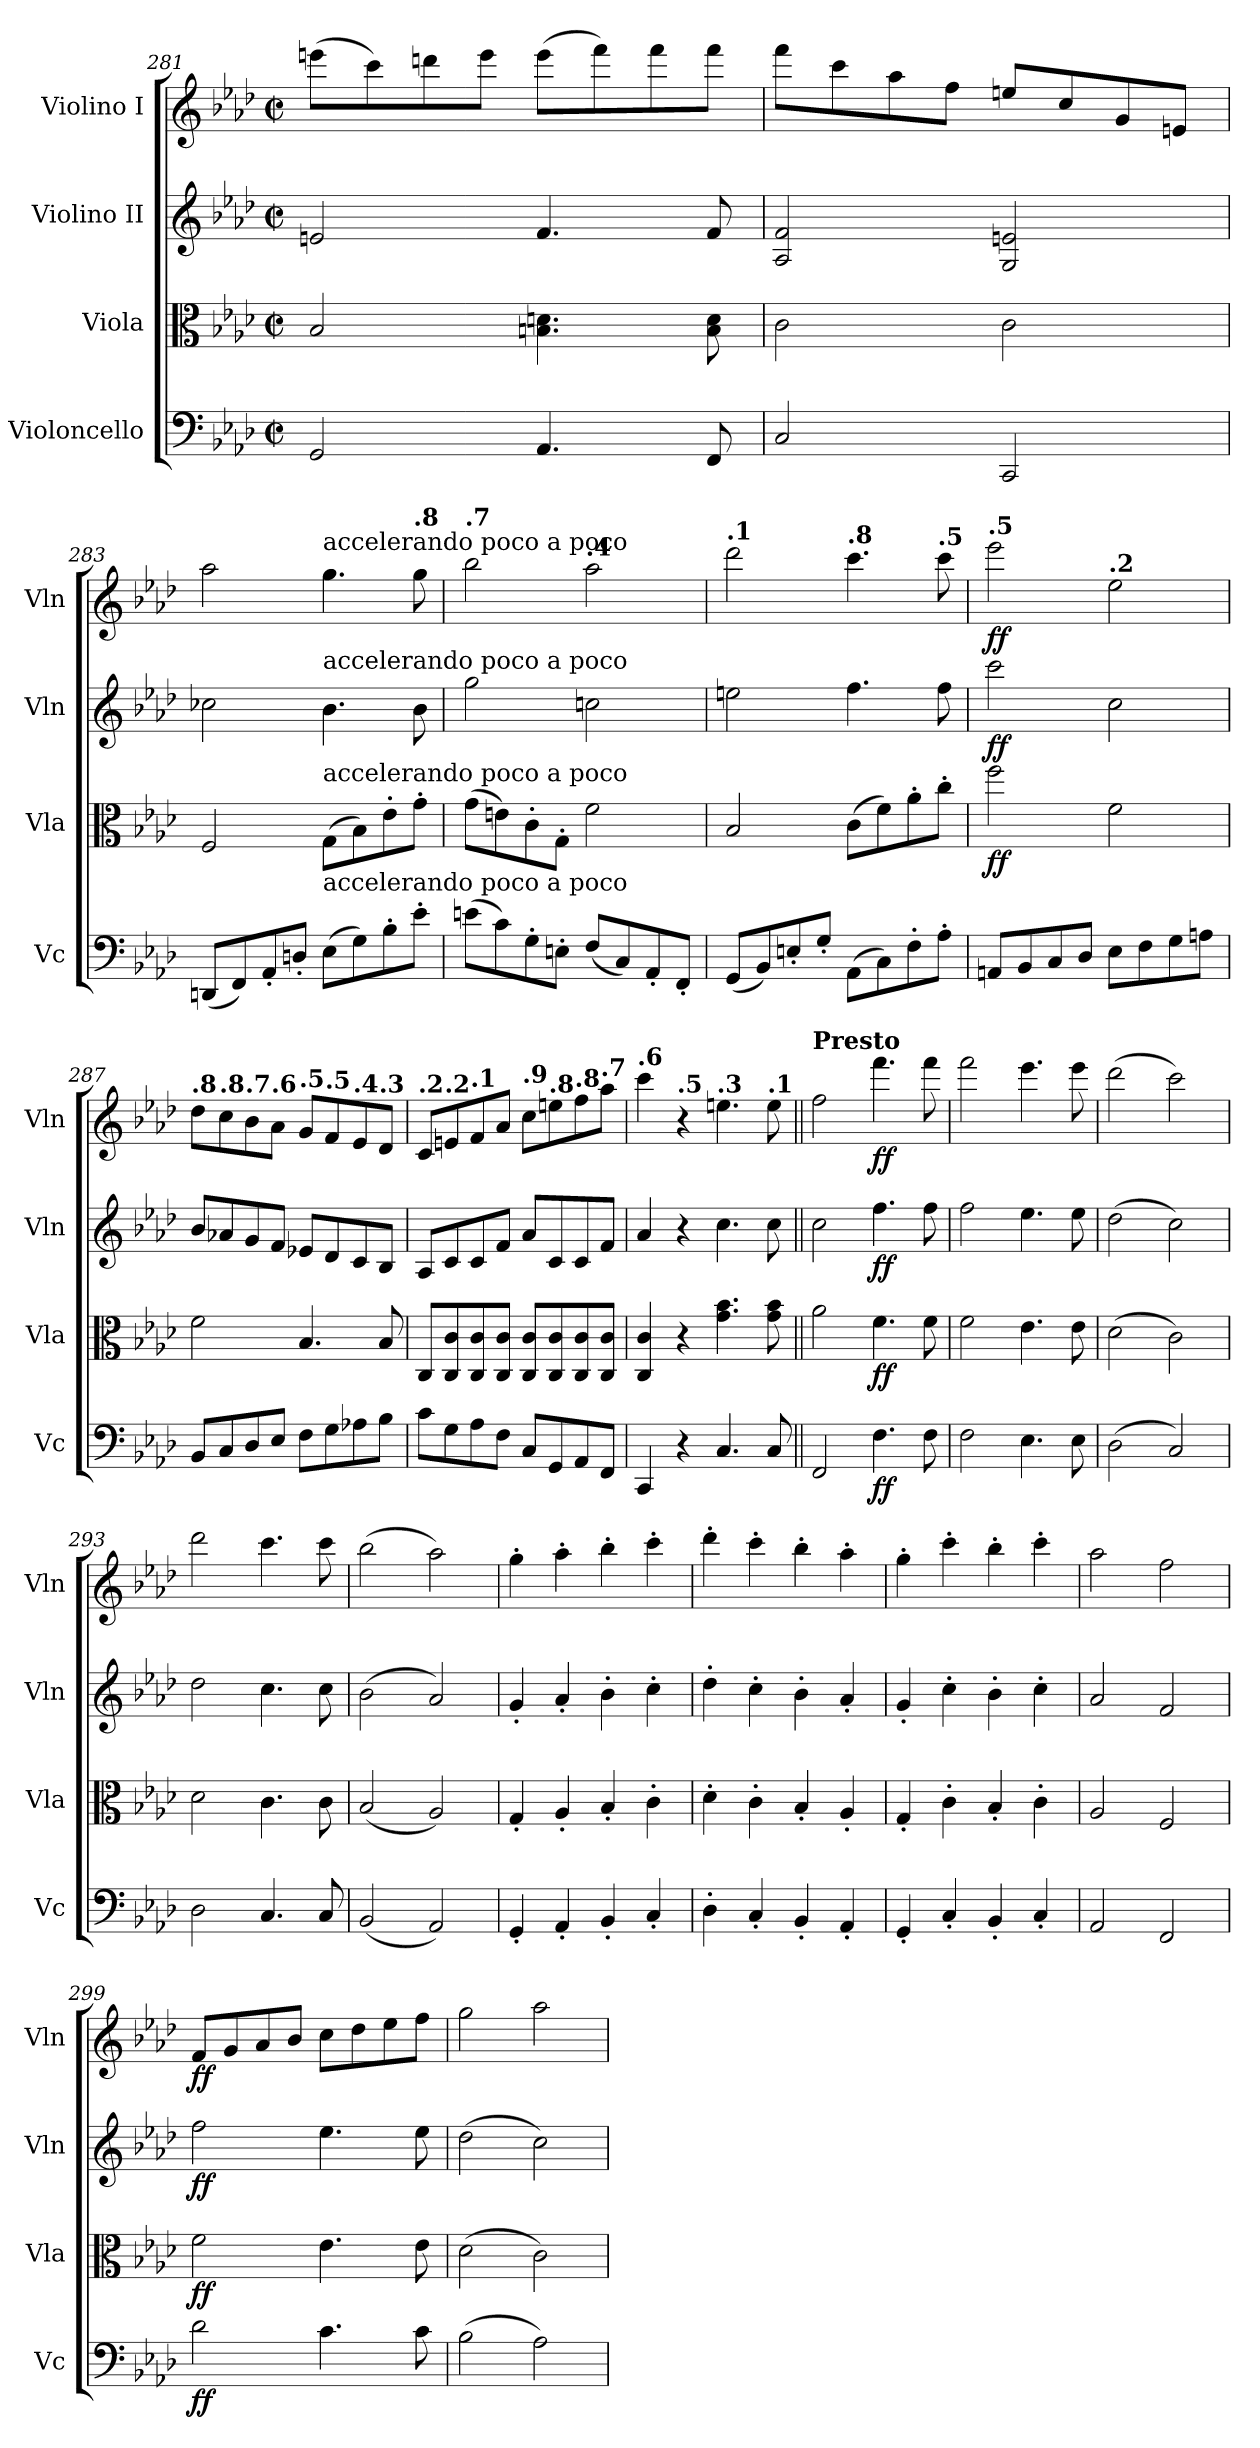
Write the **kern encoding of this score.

**kern	**dynam	**kern	**dynam	**kern	**dynam	**kern	**dynam
*part4	*part4	*part3	*part3	*part2	*part2	*part1	*part1
*staff4	*staff4	*staff3	*staff3	*staff2	*staff2	*staff1	*staff1
*I"Violoncello	*	*I"Viola	*	*I"Violino II	*	*I"Violino I	*
*I'Vc	*	*I'Vla	*	*I'Vln	*	*I'Vln	*
*clefF4	*	*clefC3	*	*clefG2	*	*clefG2	*
*k[b-e-a-d-]	*	*k[b-e-a-d-]	*	*k[b-e-a-d-]	*	*k[b-e-a-d-]	*
*M2/2	*	*M2/2	*	*M2/2	*	*M2/2	*
*met(c|)	*	*met(c|)	*	*met(c|)	*	*met(c|)	*
=281	=281	=281	=281	=281	=281	=281	=281
2GG/	.	2B-/	.	2en/	.	(8eeen\L	.
.	.	.	.	.	.	8ccc\)	.
.	.	.	.	.	.	8dddn\	.
.	.	.	.	.	.	8eee\J	.
!	!LO:DY:b	!	!LO:DY:b	!	!LO:DY:b	!	!LO:DY:b
4.AA-/	other-dynamics	4.Bn\ 4.dn\	other-dynamics	4.f/	other-dynamics	(8eee\L	other-dynamics
.	.	.	.	.	.	8fff\)	.
.	.	.	.	.	.	8fff\	.
8FF/	.	8B\ 8d\	.	8f/	.	8fff\J	.
=282	=282	=282	=282	=282	=282	=282	=282
2C/	.	2c\	.	2A-/ 2f/	.	8fff\L	.
.	.	.	.	.	.	8ccc\	.
.	.	.	.	.	.	8aa-\	.
.	.	.	.	.	.	8ff\J	.
2CC/	.	2c\	.	2G/ 2en/	.	8een/L	.
.	.	.	.	.	.	8cc/	.
.	.	.	.	.	.	8g/	.
.	.	.	.	.	.	8en/J	.
=283	=283	=283	=283	=283	=283	=283	=283
(8DDn/L	.	2F/	.	2cc-X\	.	2aa-\	.
8FF/)	.	.	.	.	.	.	.
8AA-'/	.	.	.	.	.	.	.
8Dn'/J	.	.	.	.	.	.	.
*	*	*	*	*	*	*MM180	*
!	!	!	!	!	!	!LO:TX:a:t=accelerando poco a poco	!
!	!	!	!	!LO:TX:a:t=accelerando poco a poco	!	!	!
!	!	!LO:TX:a:t=accelerando poco a poco	!	!	!	!	!
!LO:TX:a:t=accelerando poco a poco	!	!	!	!	!	!	!
(8E-\L	.	(8G\L	.	4.b-\	.	4.gg\	.
8G\)	.	8B-\)	.	.	.	.	.
8B-'\	.	8e-'\	.	.	.	.	.
*	*	*	*	*	*	*MM185	*
!	!	!	!	!	!	!LO:TX:a:B:t=.8	!
8e-'\J	.	8g'\J	.	8b-\	.	8gg\	.
=284	=284	=284	=284	=284	=284	=284	=284
*	*	*	*	*	*	*MM187	*
!	!	!	!	!	!	!LO:TX:a:B:t=.7	!
(8en\L	.	(8g\L	.	2gg\	.	2bb-\	.
8c\)	.	8en\)	.	.	.	.	.
8G'\	.	8c'\	.	.	.	.	.
8En'\J	.	8G'\J	.	.	.	.	.
*	*	*	*	*	*	*MM195	*
!	!	!	!	!	!	!LO:TX:a:B:t=.4	!
(8F/L	.	2f\	.	2ccn\	.	2aa-\	.
8C/)	.	.	.	.	.	.	.
8AA-'/	.	.	.	.	.	.	.
8FF'/J	.	.	.	.	.	.	.
!!LO:PB:g=z
=285	=285	=285	=285	=285	=285	=285	=285
*	*	*	*	*	*	*MM203	*
!	!	!	!	!	!	!LO:TX:a:B:t=.1	!
(8GG/L	.	2B-/	.	2een\	.	2ddd-\	.
8BB-/)	.	.	.	.	.	.	.
8En'/	.	.	.	.	.	.	.
8G'/J	.	.	.	.	.	.	.
*	*	*	*	*	*	*MM210	*
!	!	!	!	!	!	!LO:TX:a:B:t=.8	!
(8AA-\L	.	(8c\L	.	4.ff\	.	4.ccc\	.
8C\)	.	8f\)	.	.	.	.	.
8F'\	.	8a-'\	.	.	.	.	.
*	*	*	*	*	*	*MM216	*
!	!	!	!	!	!	!LO:TX:a:B:t=.5	!
8A-'\J	.	8cc'\J	.	8ff\	.	8ccc\	.
=286	=286	=286	=286	=286	=286	=286	=286
*	*	*	*	*	*	*MM218	*
!	!	!	!	!	!	!LO:TX:a:B:t=.5	!
!	!	!	!LO:DY:b	!	!LO:DY:b	!	!LO:DY:b
8AAn/L	.	2ff\	ff	2ccc\	ff	2eee-\	ff
8BB-/	.	.	.	.	.	.	.
8C/	.	.	.	.	.	.	.
8D-/J	.	.	.	.	.	.	.
*	*	*	*	*	*	*MM226	*
!	!	!	!	!	!	!LO:TX:a:B:t=.2	!
8E-\L	.	2f\	.	2cc\	.	2ee-\	.
8F\	.	.	.	.	.	.	.
8G\	.	.	.	.	.	.	.
8An\J	.	.	.	.	.	.	.
=287	=287	=287	=287	=287	=287	=287	=287
*	*	*	*	*	*	*MM233	*
!	!	!	!	!	!	!LO:TX:a:B:t=.8	!
8BB-/L	.	2f\	.	8b-/L	.	8dd-\L	.
*	*	*	*	*	*	*MM235	*
!	!	!	!	!	!	!LO:TX:a:B:t=.8	!
8C/	.	.	.	8a-X/	.	8cc\	.
*	*	*	*	*	*	*MM237	*
!	!	!	!	!	!	!LO:TX:a:B:t=.7	!
8D-/	.	.	.	8g/	.	8b-\	.
*	*	*	*	*	*	*MM239	*
!	!	!	!	!	!	!LO:TX:a:B:t=.6	!
8E-/J	.	.	.	8f/J	.	8a-\J	.
*	*	*	*	*	*	*MM241	*
!	!	!	!	!	!	!LO:TX:a:B:t=.5	!
8F\L	.	4.B-/	.	8e-X/L	.	8g/L	.
*	*	*	*	*	*	*MM243	*
!	!	!	!	!	!	!LO:TX:a:B:t=.5	!
8G\	.	.	.	8d-/	.	8f/	.
*	*	*	*	*	*	*MM245	*
!	!	!	!	!	!	!LO:TX:a:B:t=.4	!
8A-X\	.	.	.	8c/	.	8e-/	.
*	*	*	*	*	*	*MM247	*
!	!	!	!	!	!	!LO:TX:a:B:t=.3	!
8B-\J	.	8B-/	.	8B-/J	.	8d-/J	.
=288	=288	=288	=288	=288	=288	=288	=288
*	*	*	*	*	*	*MM249	*
!	!	!	!	!	!	!LO:TX:a:B:t=.2	!
8c\L	.	8C/L	.	8A-/L	.	8c/L	.
*	*	*	*	*	*	*MM251	*
!	!	!	!	!	!	!LO:TX:a:B:t=.2	!
8G\	.	8C/ 8c/	.	8c/	.	8en/	.
*	*	*	*	*	*	*MM253	*
!	!	!	!	!	!	!LO:TX:a:B:t=.1	!
8A-\	.	8C/ 8c/	.	8c/	.	8f/	.
*	*	*	*	*	*	*MM255	*
8F\J	.	8C/ 8c/J	.	8f/J	.	8a-/J	.
*	*	*	*	*	*	*MM256	*
!	!	!	!	!	!	!LO:TX:a:B:t=.9	!
8C/L	.	8C/ 8c/L	.	8a-/L	.	8cc\L	.
*	*	*	*	*	*	*MM258	*
!	!	!	!	!	!	!LO:TX:a:B:t=.8	!
8GG/	.	8C/ 8c/	.	8c/	.	8een\	.
*	*	*	*	*	*	*MM260	*
!	!	!	!	!	!	!LO:TX:a:B:t=.8	!
8AA-/	.	8C/ 8c/	.	8c/	.	8ff\	.
*	*	*	*	*	*	*MM262	*
!	!	!	!	!	!	!LO:TX:a:B:t=.7	!
8FF/J	.	8C/ 8c/J	.	8f/J	.	8aa-\J	.
=289	=289	=289	=289	=289	=289	=289	=289
*	*	*	*	*	*	*MM264	*
!	!	!	!	!	!	!LO:TX:a:B:t=.6	!
4CC/	.	4C/ 4c/	.	4a-/	.	4ccc\	.
*	*	*	*	*	*	*MM268	*
!	!	!	!	!	!	!LO:TX:a:B:t=.5	!
4r	.	4r	.	4r	.	4r	.
*	*	*	*	*	*	*MM272	*
!	!	!	!	!	!	!LO:TX:a:B:t=.3	!
4.C/	.	4.g\ 4.b-\	.	4.cc\	.	4.een\	.
*	*	*	*	*	*	*MM278	*
!	!	!	!	!	!	!LO:TX:a:B:t=.1	!
8C/	.	8g\ 8b-\	.	8cc\	.	8ee\	.
!!LO:LB:g=z
=290||	=290||	=290||	=290||	=290||	=290||	=290||	=290||
!	!	!	!	!	!	!LO:TX:a:B:t=Presto	!
2FF/	.	2a-\	.	2cc\	.	2ff\	.
!	!LO:DY:b	!	!LO:DY:b	!	!LO:DY:b	!	!LO:DY:b
4.F\	ff	4.f\	ff	4.ff\	ff	4.fff\	ff
8F\	.	8f\	.	8ff\	.	8fff\	.
=291	=291	=291	=291	=291	=291	=291	=291
2F\	.	2f\	.	2ff\	.	2fff\	.
4.E-\	.	4.e-\	.	4.ee-\	.	4.eee-\	.
8E-\	.	8e-\	.	8ee-\	.	8eee-\	.
=292	=292	=292	=292	=292	=292	=292	=292
(2D-\	.	(2d-\	.	(2dd-\	.	(2ddd-\	.
2C/)	.	2c\)	.	2cc\)	.	2ccc\)	.
=293	=293	=293	=293	=293	=293	=293	=293
2D-\	.	2d-\	.	2dd-\	.	2ddd-\	.
4.C/	.	4.c\	.	4.cc\	.	4.ccc\	.
8C/	.	8c\	.	8cc\	.	8ccc\	.
=294	=294	=294	=294	=294	=294	=294	=294
(2BB-/	.	(2B-/	.	(2b-\	.	(2bb-\	.
2AA-/)	.	2A-/)	.	2a-/)	.	2aa-\)	.
=295	=295	=295	=295	=295	=295	=295	=295
4GG'/	.	4G'/	.	4g'/	.	4gg'\	.
4AA-'/	.	4A-'/	.	4a-'/	.	4aa-'\	.
4BB-'/	.	4B-'/	.	4b-'\	.	4bb-'\	.
4C'/	.	4c'\	.	4cc'\	.	4ccc'\	.
=296	=296	=296	=296	=296	=296	=296	=296
4D-'\	.	4d-'\	.	4dd-'\	.	4ddd-'\	.
4C'/	.	4c'\	.	4cc'\	.	4ccc'\	.
4BB-'/	.	4B-'/	.	4b-'\	.	4bb-'\	.
4AA-'/	.	4A-'/	.	4a-'/	.	4aa-'\	.
!!LO:LB:g=z
=297	=297	=297	=297	=297	=297	=297	=297
4GG'/	.	4G'/	.	4g'/	.	4gg'\	.
4C'/	.	4c'\	.	4cc'\	.	4ccc'\	.
4BB-'/	.	4B-'/	.	4b-'\	.	4bb-'\	.
4C'/	.	4c'\	.	4cc'\	.	4ccc'\	.
=298	=298	=298	=298	=298	=298	=298	=298
2AA-/	.	2A-/	.	2a-/	.	2aa-\	.
2FF/	.	2F/	.	2f/	.	2ff\	.
=299	=299	=299	=299	=299	=299	=299	=299
!	!LO:DY:b	!	!LO:DY:b	!	!LO:DY:b	!	!LO:DY:b
2d-\	ff	2f\	ff	2ff\	ff	8f/L	ff
.	.	.	.	.	.	8g/	.
.	.	.	.	.	.	8a-/	.
.	.	.	.	.	.	8b-/J	.
4.c\	.	4.e-\	.	4.ee-\	.	8cc\L	.
.	.	.	.	.	.	8dd-\	.
.	.	.	.	.	.	8ee-\	.
8c\	.	8e-\	.	8ee-\	.	8ff\J	.
=300	=300	=300	=300	=300	=300	=300	=300
(2B-\	.	(2d-\	.	(2dd-\	.	2gg\	.
2A-\)	.	2c\)	.	2cc\)	.	2aa-\	.
=	=	=	=	=	=	=	=
*-	*-	*-	*-	*-	*-	*-	*-
